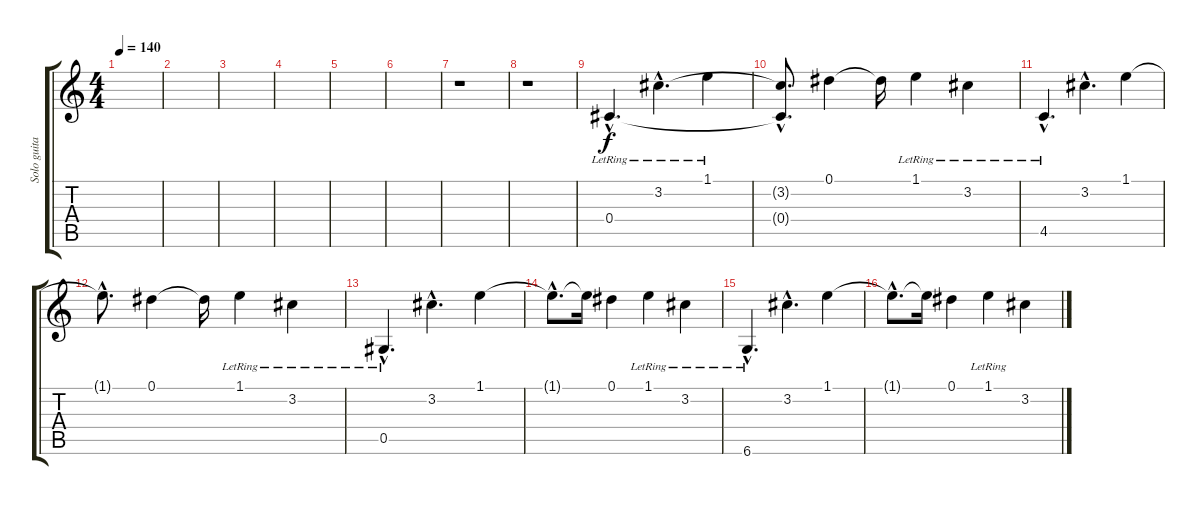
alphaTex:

\track ("Solo guitar 1" "Solo guita") {instrument overdrivenguitar}
\staff {score tabs}
\tuning (Eb4 Bb3 Gb3 Db3 Ab2 Db2) {hide}
\ts (4 4)
\tempo 140
\clef g2
\ks c
|
|
|
|
|
|
r.1 |
r.1 |
0.4{hac lr}.4{d} 3.2{hac lr}.4{d} 1.1{lr}.4 |
(3.2{hac t} 0.4{hac t}).8{d} 0.1.4 0.1{t}.16 1.1{lr}.4 3.2{lr}.4 |
4.5{hac lr}.4{d} 3.2{hac}.4{d} 1.1.4 |
1.1{hac t}.8{d} 0.1.4 0.1{t}.16 1.1{lr}.4 3.2{lr}.4 |
0.5{hac lr}.4{d} 3.2{hac}.4{d} 1.1.4 |
1.1{hac t}.8{d} 1.1{t}.16 0.1.4 1.1{lr}.4 3.2{lr}.4 |
6.6{hac lr}.4{d} 3.2{hac}.4{d} 1.1.4 |
1.1{hac t}.8{d} 1.1{t}.16 0.1.4 1.1{lr}.4 3.2.4
